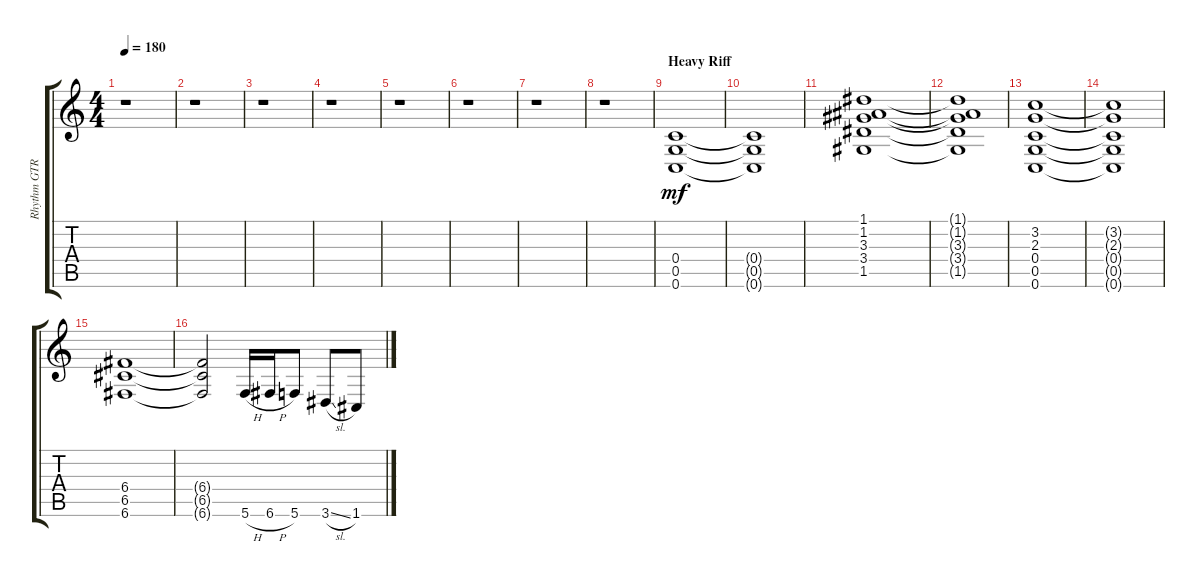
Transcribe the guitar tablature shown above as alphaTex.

\track ("Rhythm GTR 2" "Rhythm GTR") {instrument distortionguitar}
\staff {score tabs}
\tuning (D4 A3 F3 C3 G2 C2) {hide}
\ts (4 4)
\tempo 180
\clef g2
\ks aminor
r.1{dy mf} |
r.1 |
r.1 |
r.1 |
r.1 |
r.1 |
r.1 |
r.1 |
\section ("" "Heavy Riff")
(0.4 0.5 0.6).1 |
(0.4{t} 0.5{t} 0.6{t}).1 |
(1.1 1.2 3.3 3.4 1.5).1 |
(1.1{t} 1.2{t} 3.3{t} 3.4{t} 1.5{t}).1 |
(3.2 2.3 0.4 0.5 0.6).1 |
(3.2{t} 2.3{t} 0.4{t} 0.5{t} 0.6{t}).1 |
(6.4 6.5 6.6).1 |
(6.4{t} 6.5{t} 6.6{t}).2 5.6{h}.16 6.6{h}.16 5.6.8 3.6{sl}.8 1.6.8
